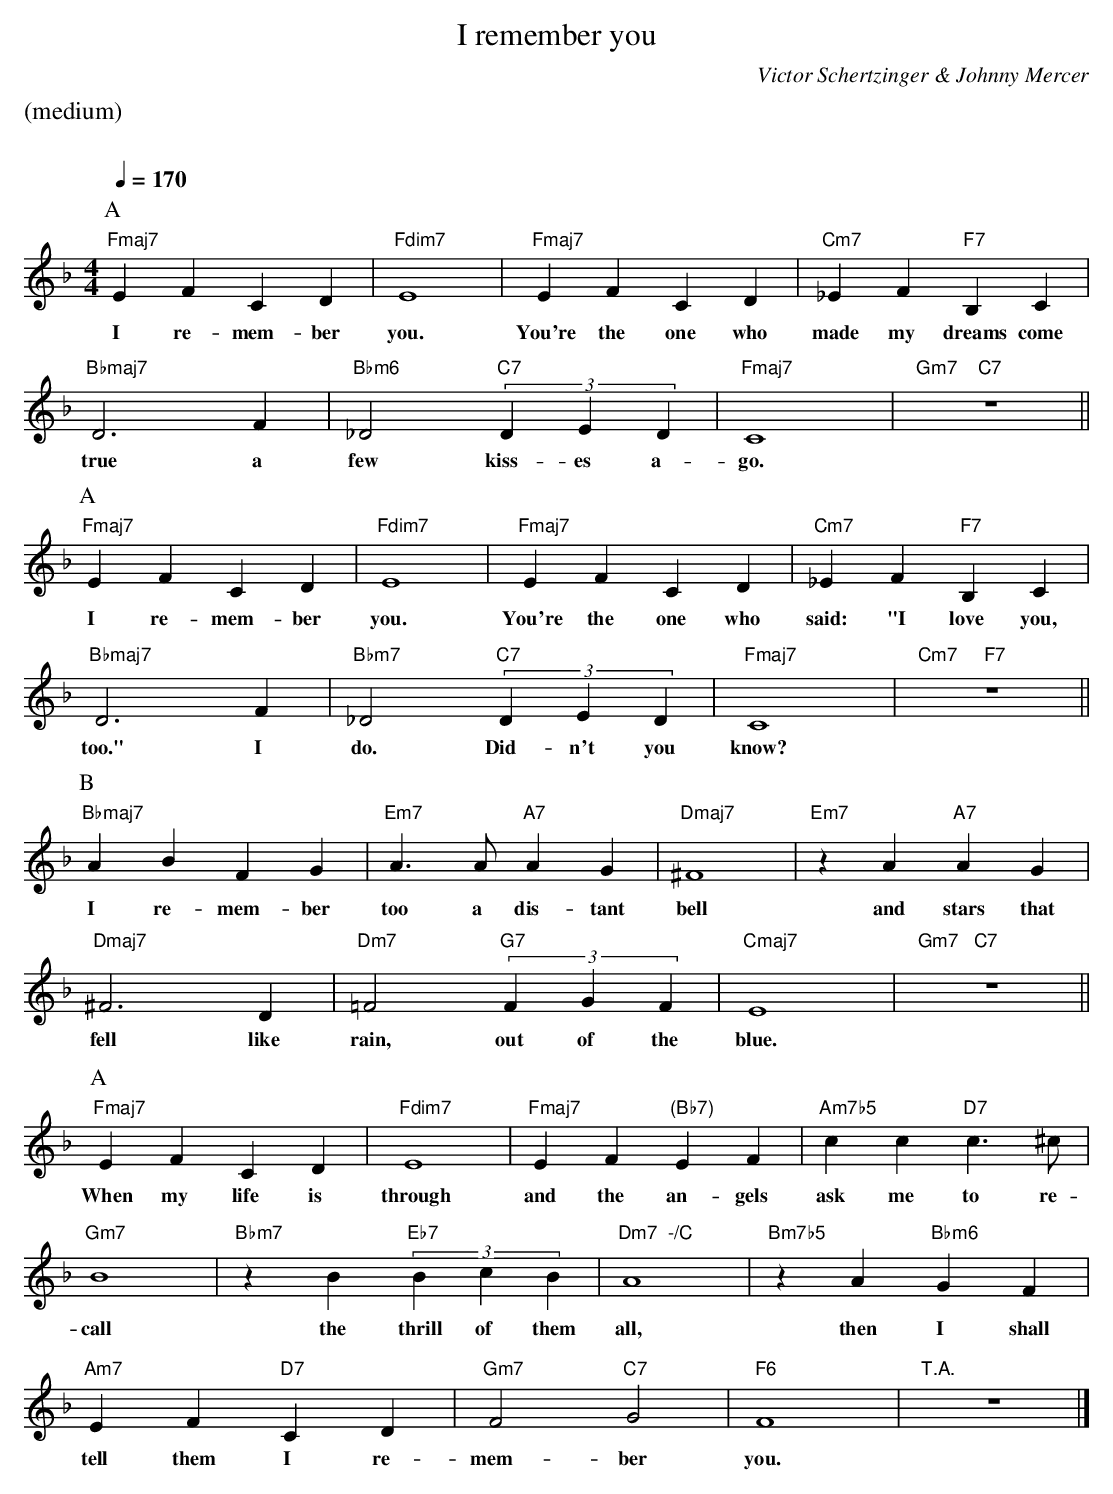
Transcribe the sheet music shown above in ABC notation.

X:1
T:I remember you
M:4/4
L:1/4
C:Victor Schertzinger & Johnny Mercer
Q:1/4=170
K:F
%%text (medium)
%%vskip 20
P:A
"Fmaj7"EFCD|"Fdim7"E4|"Fmaj7"EFCD|"Cm7"_EF"F7"B,C|
w:I re-mem-ber you. You're the one who made my dreams come
"Bbmaj7"D3F|"Bbm6"_D2 "C7"(3DED|"Fmaj7"C4|"Gm7    C7"z4||
w:true a few kiss-es a-go.
P:A
"Fmaj7"EFCD|"Fdim7"E4|"Fmaj7"EFCD|"Cm7"_EF"F7"B,C|
w:I re-mem-ber you. You're the one who said: "I love you,
"Bbmaj7"D3F|"Bbm7"_D2 "C7"(3DED|"Fmaj7"C4|"Cm7     F7"z4||
w:too." I do. Did-n't you know?
P:B
"Bbmaj7"ABFG|"Em7"A>A"A7"AG|"Dmaj7"^F4|"Em7"zA"A7"AG|
w:I re-mem-ber too a dis-tant bell and stars that
"Dmaj7"^F3D|"Dm7"=F2 "G7"(3FGF|"Cmaj7"E4|"Gm7   C7"z4||
w:fell like rain, out of the blue.
P:A
"Fmaj7"EFCD|"Fdim7"E4|"Fmaj7"EF"(Bb7)"EF|"Am7b5"cc"D7"c>^c|
w:When my life is through and the an-gels ask me to re-
"Gm7"B4|"Bbm7"zB "Eb7"(3BcB|"Dm7  -/C"A4|"Bm7b5"zA"Bbm6"GF|
w:call the thrill of them all, then I shall
"Am7"EF"D7"CD|"Gm7"F2"C7"G2|"F6"F4|"T.A."z4|]
w:tell them I re-mem-ber you.
